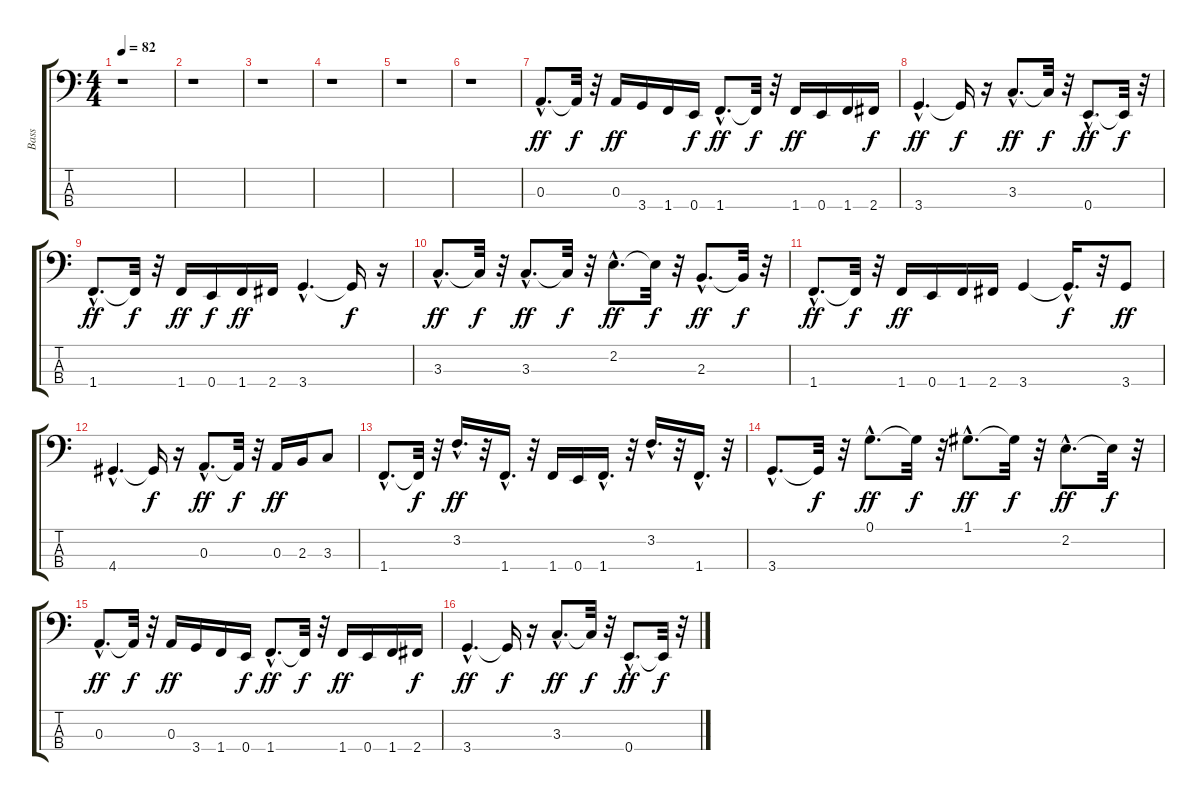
\track ("Bass" "Bass") {instrument electricbassfinger}
\staff {score tabs}
\tuning (G2 D2 A1 E1) {hide}
\ts (4 4)
\tempo 82
\clef f4
\ks c
r.1{dy f} |
r.1 |
r.1 |
r.1 |
r.1 |
r.1 |
0.3{hac}.8{d dy ff} 0.3{t}.32{dy f} r.32 0.3.16{dy ff} 3.4.16 1.4.16 0.4.16{dy f} 1.4{hac}.8{d dy ff} 1.4{t}.32{dy f} r.32 1.4.16{dy ff} 0.4.16 1.4.16 2.4.16{dy f} |
3.4{hac}.4{d dy ff} 3.4{t}.16{dy f} r.16 3.3{hac}.8{d dy ff} 3.3{t}.32{dy f} r.32 0.4{hac}.8{d dy ff} 0.4{t}.32{dy f} r.32 |
1.4{hac}.8{d dy ff} 1.4{t}.32{dy f} r.32 1.4.16{dy ff} 0.4.16{dy f} 1.4.16{dy ff} 2.4.16 3.4{hac}.4{d} 3.4{t}.16{dy f} r.16 |
3.3{hac}.8{d dy ff} 3.3{t}.32{dy f} r.32 3.3{hac}.8{d dy ff} 3.3{t}.32{dy f} r.32 2.2{hac}.8{d dy ff} 2.2{t}.32{dy f} r.32 2.3{hac}.8{d dy ff} 2.3{t}.32{dy f} r.32 |
1.4{hac}.8{d dy ff} 1.4{t}.32{dy f} r.32 1.4.16{dy ff} 0.4.16 1.4.16 2.4.16 3.4.4 3.4{hac t}.16{d dy f} r.32 3.4.8{dy ff} |
4.4{hac}.4{d} 4.4{t}.16{dy f} r.16 0.3{hac}.8{d dy ff} 0.3{t}.32{dy f} r.32 0.3.16{dy ff} 2.3.16 3.3.8 |
1.4{hac}.8{d} 1.4{t}.32{dy f} r.32 3.2{hac}.16{d dy ff} r.32 1.4{hac}.16{d} r.32 1.4.16 0.4.16 1.4{hac}.16{d} r.32 3.2{hac}.16{d} r.32 1.4{hac}.16{d} r.32 |
3.4{hac}.8{d} 3.4{t}.32{dy f} r.32 0.1{hac}.8{d dy ff} 0.1{t}.32{dy f} r.32 1.1{hac}.8{d dy ff} 1.1{t}.32{dy f} r.32 2.2{hac}.8{d dy ff} 2.2{t}.32{dy f} r.32 |
0.3{hac}.8{d dy ff} 0.3{t}.32{dy f} r.32 0.3.16{dy ff} 3.4.16 1.4.16 0.4.16{dy f} 1.4{hac}.8{d dy ff} 1.4{t}.32{dy f} r.32 1.4.16{dy ff} 0.4.16 1.4.16 2.4.16{dy f} |
3.4{hac}.4{d dy ff} 3.4{t}.16{dy f} r.16 3.3{hac}.8{d dy ff} 3.3{t}.32{dy f} r.32 0.4{hac}.8{d dy ff} 0.4{t}.32{dy f} r.32
